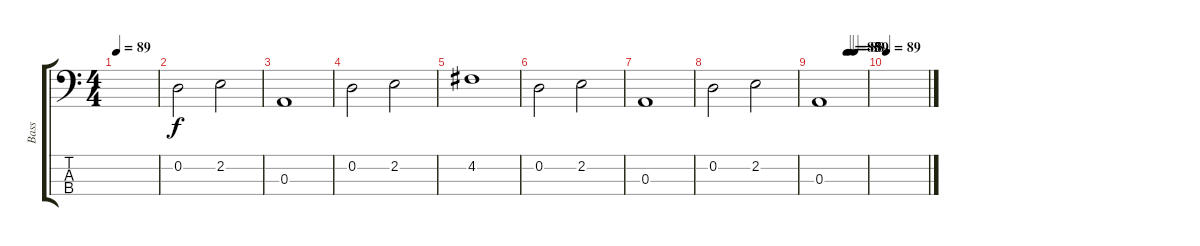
\track ("Bass" "Bass") {instrument electricbassfinger}
\staff {score tabs}
\tuning (G2 D2 A1 E1) {hide}
\ts (4 4)
\tempo 89
\tempo 83
\tempo 89
\clef f4
\ks c
|
0.2.2 2.2.2 |
0.3.1 |
0.2.2 2.2.2 |
4.2.1 |
0.2.2 2.2.2 |
0.3.1 |
0.2.2 2.2.2 |
\tempo (85 0.59375)
\tempo (88 0.65625)
\tempo (89 0.75)
0.3.1 |
\tempo 89
